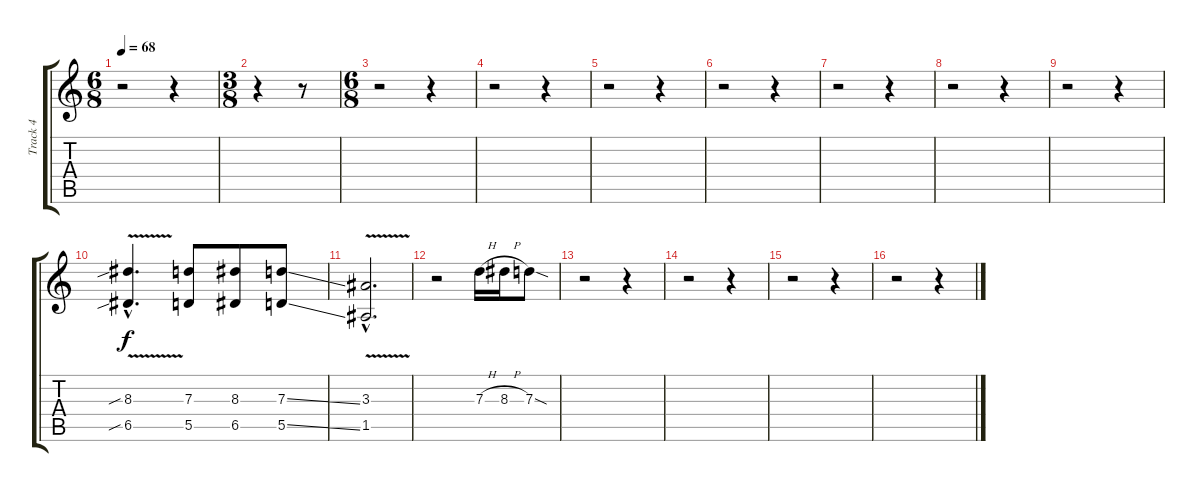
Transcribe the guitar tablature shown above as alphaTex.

\track ("Track 4" "Track 4") {instrument overdrivenguitar}
\staff {score tabs}
\tuning (E4 B3 G3 D3 A2 E2) {hide}
\ts (6 8)
\tempo 68
\clef g2
\ks c
r.2{dy f} r.4 |
\ts (3 8)
r.4 r.8 |
\ts (6 8)
r.2 r.4 |
r.2 r.4 |
r.2 r.4 |
r.2 r.4 |
r.2 r.4 |
r.2 r.4 |
r.2 r.4 |
(8.3{v sib hac} 6.5{v sib hac}).4{d} (7.3 5.5).8 (8.3 6.5).8 (7.3{ss} 5.5{ss}).8 |
(3.3{v hac} 1.5{v hac}).2{d} |
r.2 7.3{h}.16 8.3{h}.16 7.3{sod}.8 |
r.2 r.4 |
r.2 r.4 |
r.2 r.4 |
r.2 r.4
